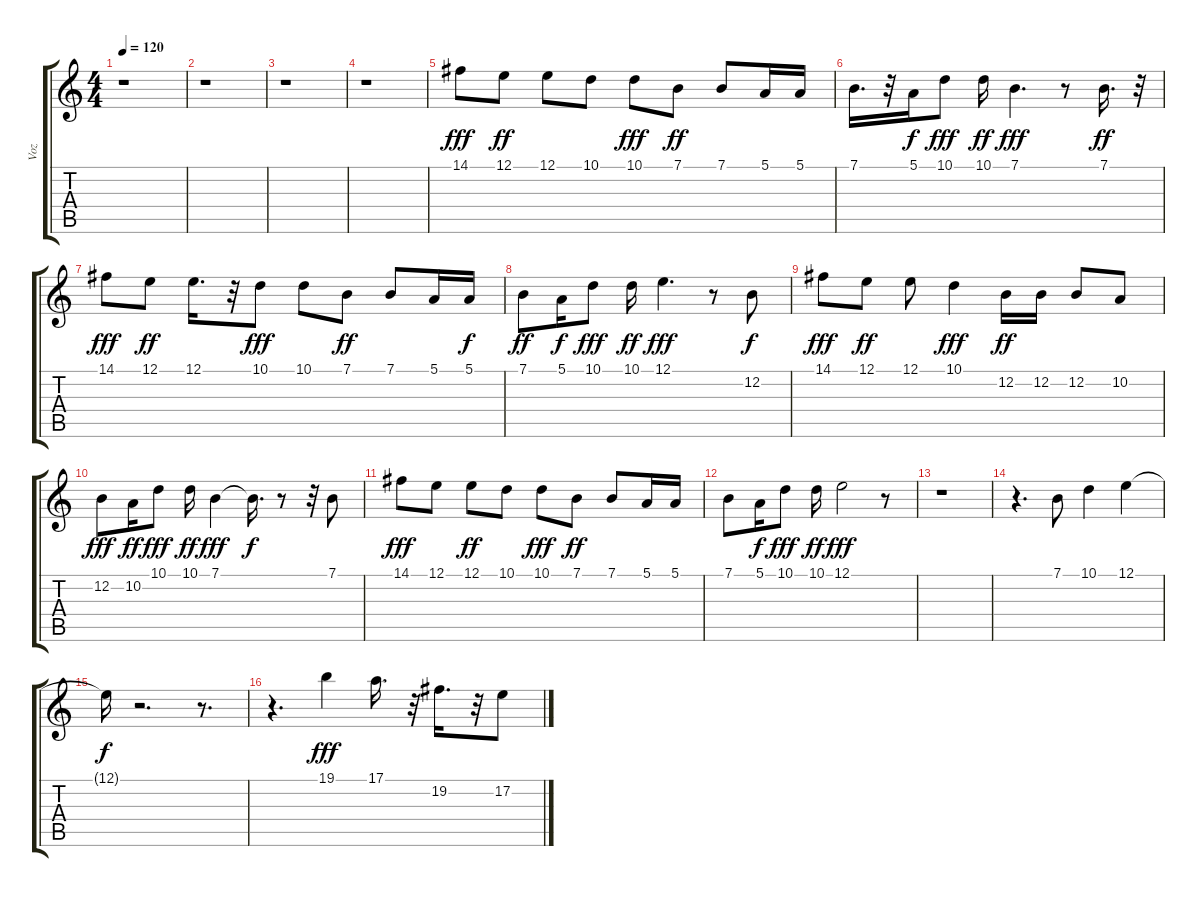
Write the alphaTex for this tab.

\track ("Voz" "Voz") {instrument tuba}
\staff {score tabs}
\tuning (E4 B3 G3 D3 A2 E2) {hide}
\ts (4 4)
\tempo 120
\clef g2
\ks c
r.1{dy f} |
r.1 |
r.1 |
r.1 |
14.1.8{dy fff} 12.1.8{dy ff} 12.1.8 10.1.8 10.1.8{dy fff} 7.1.8{dy ff} 7.1.8 5.1.16 5.1.16 |
7.1.16{d} r.32 5.1.16{dy f} 10.1.8{dy fff} 10.1.16{dy ff} 7.1.4{d dy fff} r.8 7.1.16{d dy ff} r.32 |
14.1.8{dy fff} 12.1.8{dy ff} 12.1.16{d} r.32 10.1.8{dy fff} 10.1.8 7.1.8{dy ff} 7.1.8 5.1.16 5.1.16{dy f} |
7.1.8{dy ff} 5.1.16{dy f} 10.1.8{dy fff} 10.1.16{dy ff} 12.1.4{d dy fff} r.8 12.2.8{dy f} |
14.1.8{dy fff} 12.1.8{dy ff} 12.1.8 10.1.4{dy fff} 12.2.16{dy ff} 12.2.16 12.2.8 10.2.8 |
12.2.8{dy fff} 10.2.16{dy ff} 10.1.8{dy fff} 10.1.16{dy ff} 7.1.4{dy fff} 7.1{t}.16{d dy f} r.8 r.32 7.1.8 |
14.1.8{dy fff} 12.1.8 12.1.8{dy ff} 10.1.8 10.1.8{dy fff} 7.1.8{dy ff} 7.1.8 5.1.16 5.1.16 |
7.1.8 5.1.16{dy f} 10.1.8{dy fff} 10.1.16{dy ff} 12.1.2{dy fff} r.8 |
r.1 |
r.4{d} 7.1.8 10.1.4 12.1.4 |
12.1{t}.16{dy f} r.2{d} r.8{d} |
r.4{d} 19.1.4{dy fff} 17.1.16{d} r.32 19.2.16{d} r.32 17.2.8
